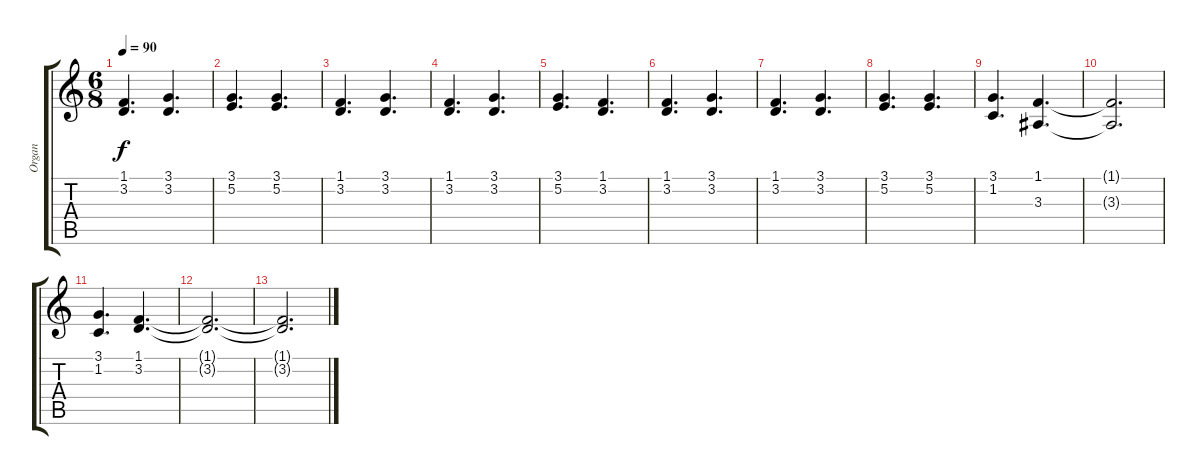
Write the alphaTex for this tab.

\track ("Organ" "Organ") {instrument percussiveorgan}
\staff {score tabs}
\tuning (E4 B3 G3 D3 A2 E2) {hide}
\ts (6 8)
\tempo 90
\clef g2
\ks c
(1.1 3.2).4{d dy f} (3.1 3.2).4{d} |
(3.1 5.2).4{d} (3.1 5.2).4{d} |
(1.1 3.2).4{d} (3.1 3.2).4{d} |
(1.1 3.2).4{d} (3.1 3.2).4{d} |
(3.1 5.2).4{d} (1.1 3.2).4{d} |
(1.1 3.2).4{d} (3.1 3.2).4{d} |
(1.1 3.2).4{d} (3.1 3.2).4{d} |
(3.1 5.2).4{d} (3.1 5.2).4{d} |
(3.1 1.2).4{d} (1.1 3.3).4{d} |
(1.1{t} 3.3{t}).2{d} |
(3.1 1.2).4{d} (1.1 3.2).4{d} |
(1.1{t} 3.2{t}).2{d} |
(1.1{t} 3.2{t}).2{d}
